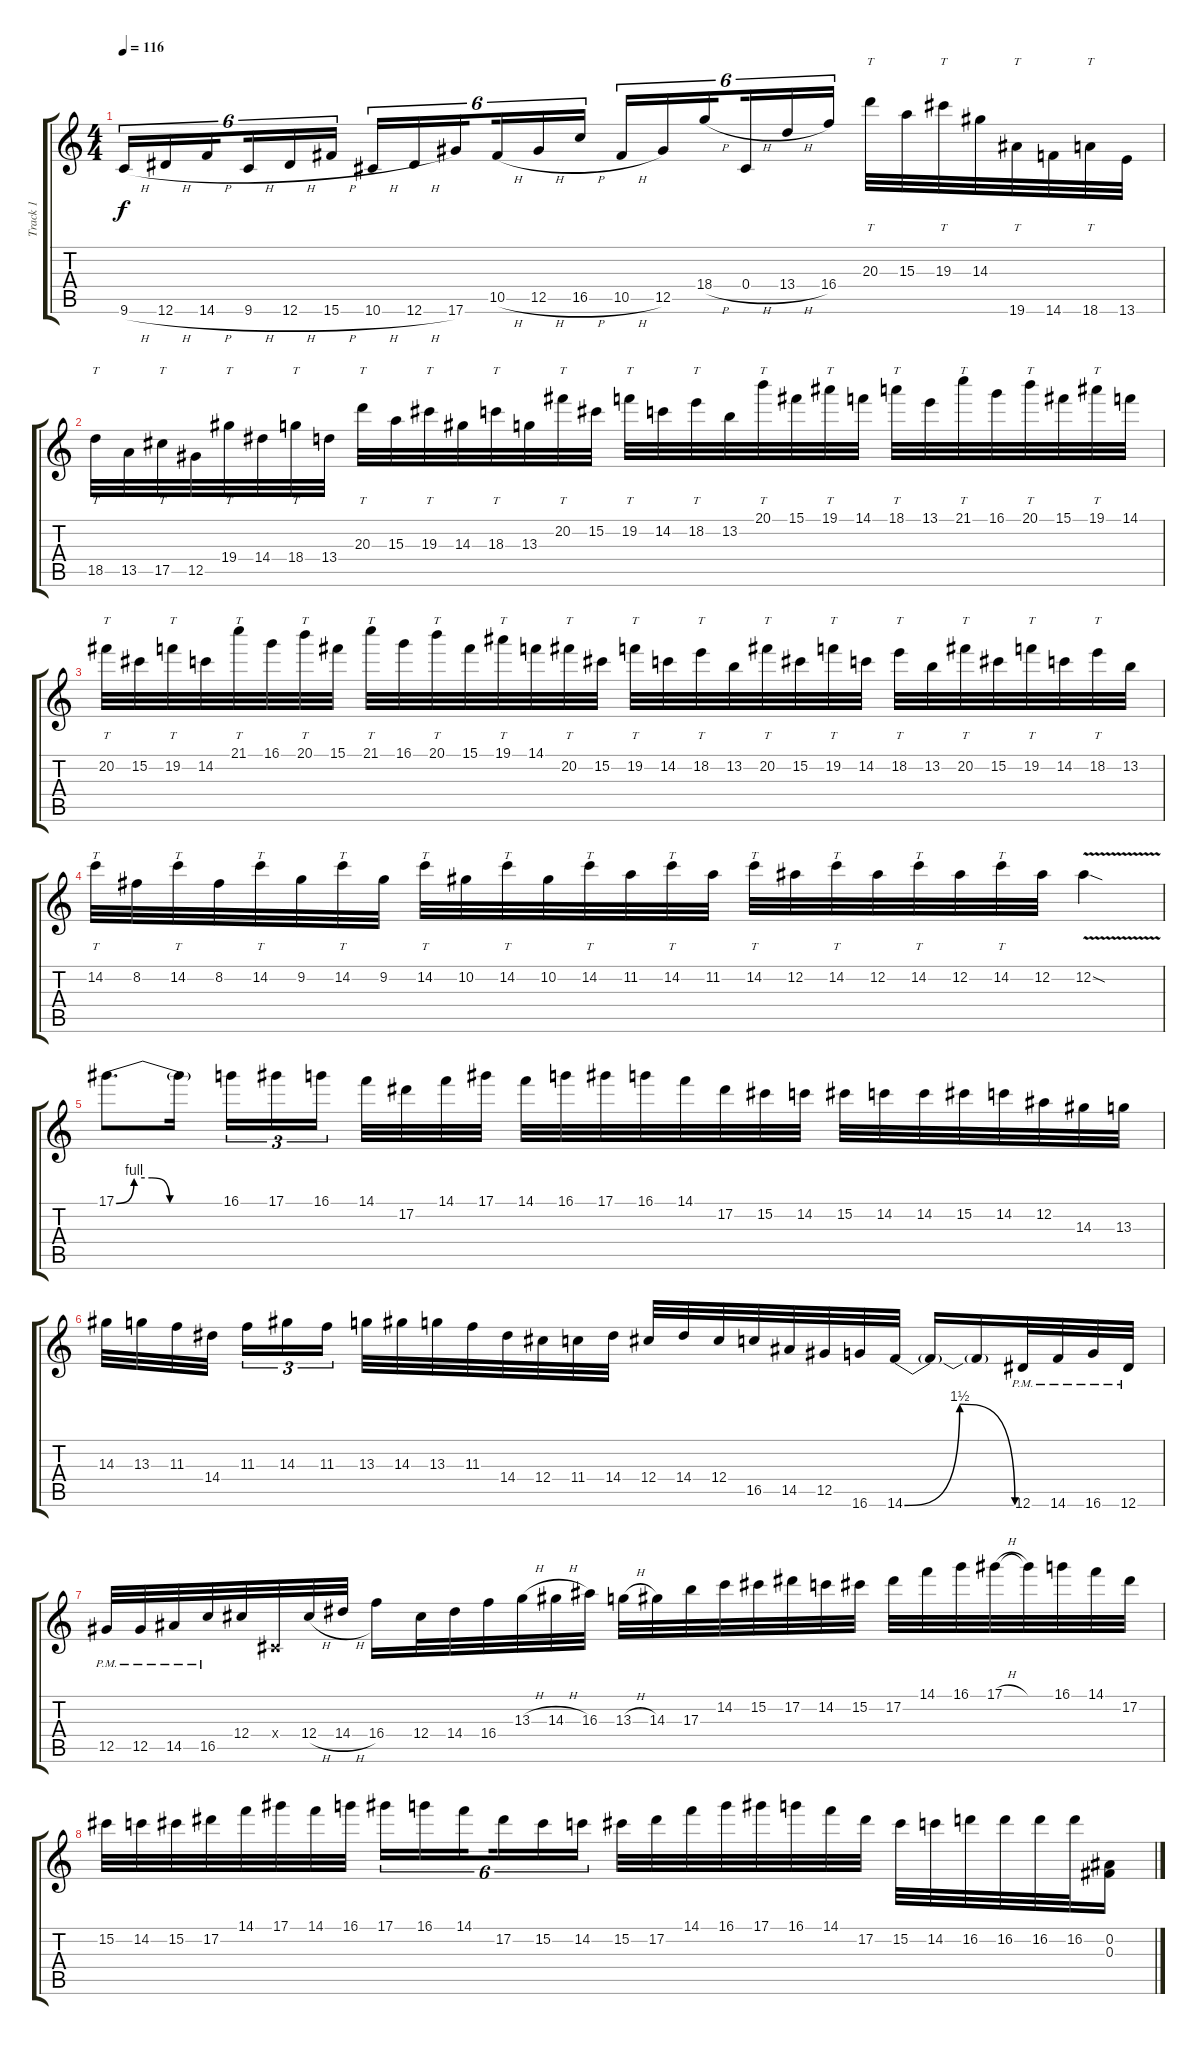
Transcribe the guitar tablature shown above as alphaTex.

\track ("Track 1" "Track 1") {instrument distortionguitar}
\staff {score tabs}
\tuning (Eb4 Bb3 Gb3 Db3 Ab2 Eb2) {hide}
\ts (4 4)
\tempo 116
\clef g2
\ks c
9.6{h}.16{tu (6 4) dy f} 12.6{h}.16{tu (6 4)} 14.6{h}.16{tu (6 4) beam splitsecondary} 9.6{h}.16{tu (6 4)} 12.6{h}.16{tu (6 4)} 15.6{h}.16{tu (6 4)} 10.6{h}.16{tu (6 4)} 12.6{h}.16{tu (6 4)} 17.6.16{tu (6 4) beam splitsecondary} 10.5{h}.16{tu (6 4)} 12.5{h}.16{tu (6 4)} 16.5{h}.16{tu (6 4)} 10.5{h}.16{tu (6 4)} 12.5.16{tu (6 4)} 18.4{h}.16{tu (6 4) beam splitsecondary} 0.4{h}.16{tu (6 4)} 13.4{h}.16{tu (6 4)} 16.4.16{tu (6 4)} 20.3.32{tt} 15.3.32 19.3.32{tt} 14.3.32 19.6.32{tt} 14.6.32 18.6.32{tt} 13.6.32 |
18.5.32{tt} 13.5.32 17.5.32{tt} 12.5.32 19.4.32{tt} 14.4.32 18.4.32{tt} 13.4.32 20.3.32{tt} 15.3.32 19.3.32{tt} 14.3.32 18.3.32{tt} 13.3.32 20.2.32{tt} 15.2.32 19.2.32{tt} 14.2.32 18.2.32{tt} 13.2.32 20.1.32{tt} 15.1.32 19.1.32{tt} 14.1.32 18.1.32{tt} 13.1.32 21.1.32{tt} 16.1.32 20.1.32{tt} 15.1.32 19.1.32{tt} 14.1.32 |
20.2.32{tt} 15.2.32 19.2.32{tt} 14.2.32 21.1.32{tt} 16.1.32 20.1.32{tt} 15.1.32 21.1.32{tt} 16.1.32 20.1.32{tt} 15.1.32 19.1.32{tt} 14.1.32 20.2.32{tt} 15.2.32 19.2.32{tt} 14.2.32 18.2.32{tt} 13.2.32 20.2.32{tt} 15.2.32 19.2.32{tt} 14.2.32 18.2.32{tt} 13.2.32 20.2.32{tt} 15.2.32 19.2.32{tt} 14.2.32 18.2.32{tt} 13.2.32 |
14.2.32{tt} 8.2.32 14.2.32{tt} 8.2.32 14.2.32{tt} 9.2.32 14.2.32{tt} 9.2.32 14.2.32{tt} 10.2.32 14.2.32{tt} 10.2.32 14.2.32{tt} 11.2.32 14.2.32{tt} 11.2.32 14.2.32{tt} 12.2.32 14.2.32{tt} 12.2.32 14.2.32{tt} 12.2.32 14.2.32{tt} 12.2.32 12.2{v sod}.4 |
17.1{be (custom 0 0 10 4 20 4 30 0 60 0)}.8{d} 17.1{t}.16 16.1.16{tu (3 2)} 17.1.16{tu (3 2)} 16.1.16{tu (3 2) beam splitsecondary} 14.1.32 17.2.32 14.1.32 17.1.32 14.1.32 16.1.32 17.1.32 16.1.32 14.1.32 17.2.32 15.2.32 14.2.32 15.2.32 14.2.32 14.2.32 15.2.32 14.2.32 12.2.32 14.3.32 13.3.32 |
14.3.32 13.3.32 11.3.32 14.4.32{beam splitsecondary} 11.3.16{tu (3 2)} 14.3.16{tu (3 2)} 11.3.16{tu (3 2)} 13.3.32 14.3.32 13.3.32 11.3.32 14.4.32 12.4.32 11.4.32 14.4.32 12.4.32 14.4.32 12.4.32 16.5.32 14.5.32 12.5.32 16.6.32 14.6{be (bendrelease 0 0 30 6 30 6 60 0)}.32 14.6{t}.16 14.6{t}.16 12.6{pm}.32 14.6{pm}.32 16.6{pm}.32 12.6{pm}.32 |
12.5{pm}.32 12.5{pm}.32 14.5{pm}.32 16.5{pm}.32 12.4.32 0.4{x}.32 12.4{h}.32 14.4{h}.32 16.4.16 12.4.32 14.4.32 16.4.32 13.3{h}.32 14.3{h}.32 16.3.32 13.3{h}.32 14.3.32 17.3.32 14.2.32 15.2.32 17.2.32 14.2.32 15.2.32 17.2.32 14.1.32 16.1.32 17.1{h}.32 17.1{t}.32 16.1.32 14.1.32 17.2.32 |
15.2.32 14.2.32 15.2.32 17.2.32 14.1.32 17.1.32 14.1.32 16.1.32 17.1.16{tu (6 4)} 16.1.16{tu (6 4)} 14.1.16{tu (6 4) beam splitsecondary} 17.2.16{tu (6 4)} 15.2.16{tu (6 4)} 14.2.16{tu (6 4)} 15.2.32 17.2.32 14.1.32 16.1.32 17.1.32 16.1.32 14.1.32 17.2.32 15.2.32 14.2.32 16.2.32 16.2.32 16.2.32 16.2.32 (0.2 0.3).16
